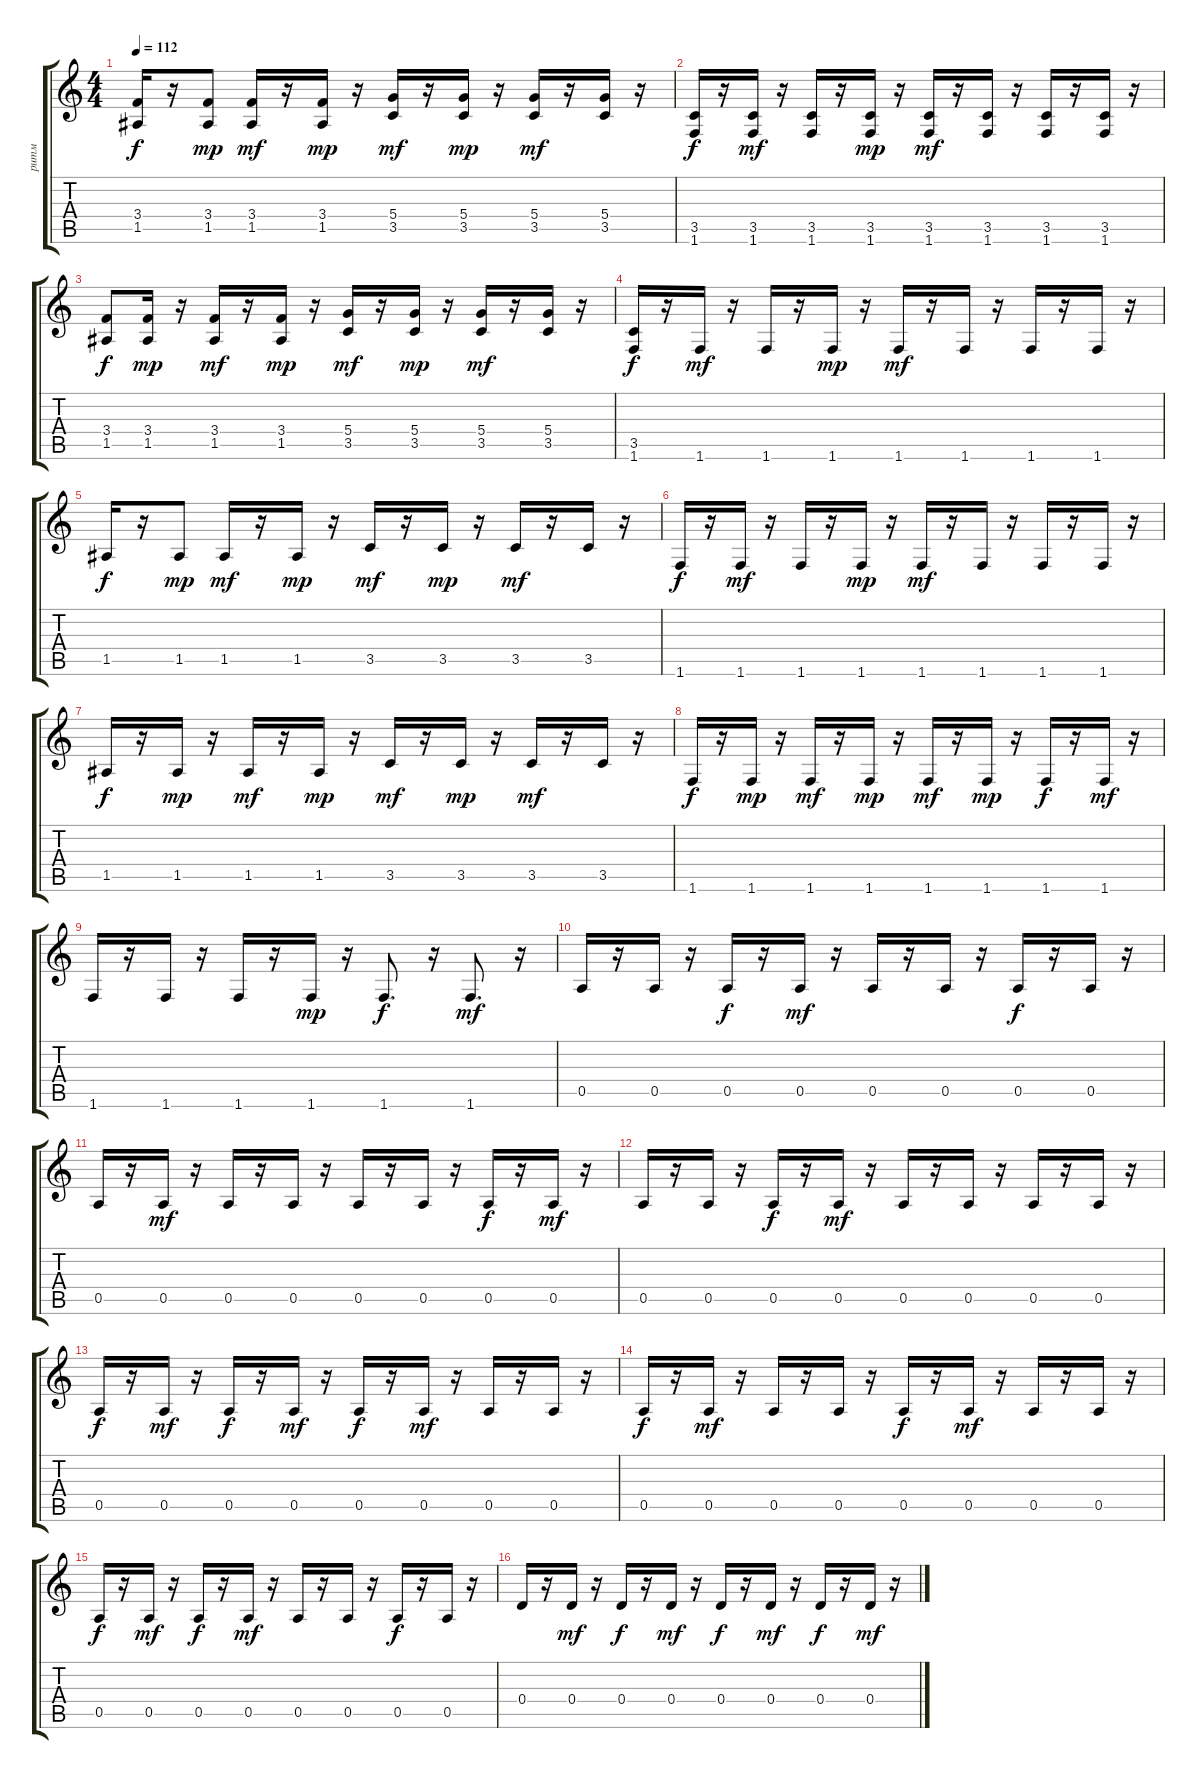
\track ("ритм" "ритм") {instrument electricbasspick}
\staff {score tabs}
\tuning (E4 B3 G3 D3 A2 E2) {hide}
\ts (4 4)
\tempo 112
\clef g2
\ks c
(3.4 1.5).16{dy f} r.16 (3.4 1.5).8{dy mp} (3.4 1.5).16{dy mf} r.16 (3.4 1.5).16{dy mp} r.16 (5.4 3.5).16{dy mf} r.16 (5.4 3.5).16{dy mp} r.16 (5.4 3.5).16{dy mf} r.16 (5.4 3.5).16 r.16 |
(3.5 1.6).16{dy f} r.16 (3.5 1.6).16{dy mf} r.16 (3.5 1.6).16 r.16 (3.5 1.6).16{dy mp} r.16 (3.5 1.6).16{dy mf} r.16 (3.5 1.6).16 r.16 (3.5 1.6).16 r.16 (3.5 1.6).16 r.16 |
(3.4 1.5).8{dy f} (3.4 1.5).16{dy mp} r.16 (3.4 1.5).16{dy mf} r.16 (3.4 1.5).16{dy mp} r.16 (5.4 3.5).16{dy mf} r.16 (5.4 3.5).16{dy mp} r.16 (5.4 3.5).16{dy mf} r.16 (5.4 3.5).16 r.16 |
(3.5 1.6).16{dy f} r.16 1.6.16{dy mf} r.16 1.6.16 r.16 1.6.16{dy mp} r.16 1.6.16{dy mf} r.16 1.6.16 r.16 1.6.16 r.16 1.6.16 r.16 |
1.5.16{dy f} r.16 1.5.8{dy mp} 1.5.16{dy mf} r.16 1.5.16{dy mp} r.16 3.5.16{dy mf} r.16 3.5.16{dy mp} r.16 3.5.16{dy mf} r.16 3.5.16 r.16 |
1.6.16{dy f} r.16 1.6.16{dy mf} r.16 1.6.16 r.16 1.6.16{dy mp} r.16 1.6.16{dy mf} r.16 1.6.16 r.16 1.6.16 r.16 1.6.16 r.16 |
1.5.16{dy f} r.16 1.5.16{dy mp} r.16 1.5.16{dy mf} r.16 1.5.16{dy mp} r.16 3.5.16{dy mf} r.16 3.5.16{dy mp} r.16 3.5.16{dy mf} r.16 3.5.16 r.16 |
1.6.16{dy f} r.16 1.6.16{dy mp} r.16 1.6.16{dy mf} r.16 1.6.16{dy mp} r.16 1.6.16{dy mf} r.16 1.6.16{dy mp} r.16 1.6.16{dy f} r.16 1.6.16{dy mf} r.16 |
1.6.16 r.16 1.6.16 r.16 1.6.16 r.16 1.6.16{dy mp} r.16 1.6.8{d dy f} r.16 1.6.8{d dy mf} r.16 |
0.5.16 r.16 0.5.16 r.16 0.5.16{dy f} r.16 0.5.16{dy mf} r.16 0.5.16 r.16 0.5.16 r.16 0.5.16{dy f} r.16 0.5.16 r.16 |
0.5.16 r.16 0.5.16{dy mf} r.16 0.5.16 r.16 0.5.16 r.16 0.5.16 r.16 0.5.16 r.16 0.5.16{dy f} r.16 0.5.16{dy mf} r.16 |
0.5.16 r.16 0.5.16 r.16 0.5.16{dy f} r.16 0.5.16{dy mf} r.16 0.5.16 r.16 0.5.16 r.16 0.5.16 r.16 0.5.16 r.16 |
0.5.16{dy f} r.16 0.5.16{dy mf} r.16 0.5.16{dy f} r.16 0.5.16{dy mf} r.16 0.5.16{dy f} r.16 0.5.16{dy mf} r.16 0.5.16 r.16 0.5.16 r.16 |
0.5.16{dy f} r.16 0.5.16{dy mf} r.16 0.5.16 r.16 0.5.16 r.16 0.5.16{dy f} r.16 0.5.16{dy mf} r.16 0.5.16 r.16 0.5.16 r.16 |
0.5.16{dy f} r.16 0.5.16{dy mf} r.16 0.5.16{dy f} r.16 0.5.16{dy mf} r.16 0.5.16 r.16 0.5.16 r.16 0.5.16{dy f} r.16 0.5.16 r.16 |
0.4.16 r.16 0.4.16{dy mf} r.16 0.4.16{dy f} r.16 0.4.16{dy mf} r.16 0.4.16{dy f} r.16 0.4.16{dy mf} r.16 0.4.16{dy f} r.16 0.4.16{dy mf} r.16
